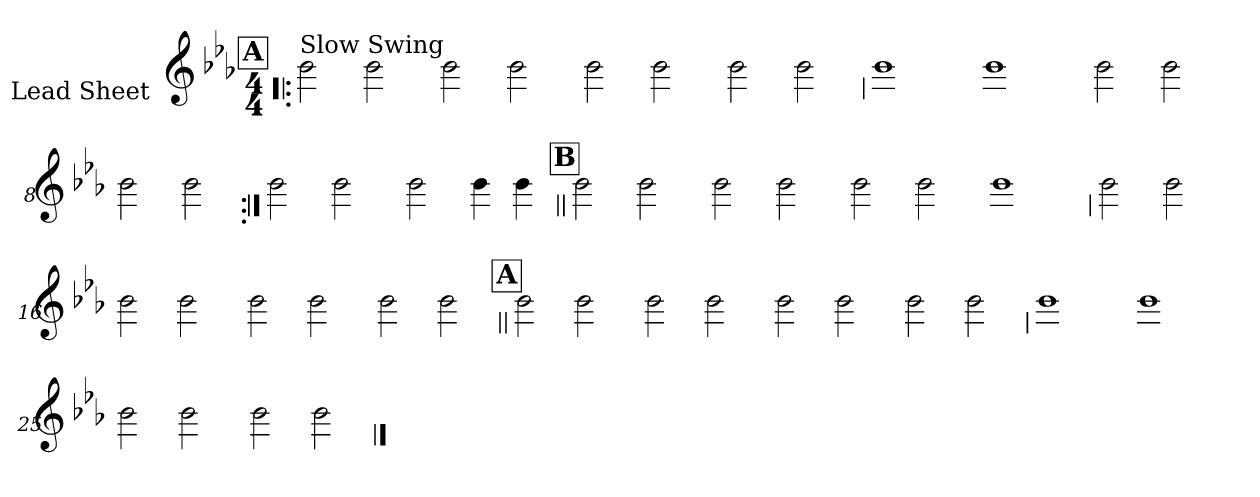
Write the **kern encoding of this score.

**kern
*part1
*staff1
*I"Lead Sheet
*stria0
*clefG2
*k[b-e-a-]
*E-:
*M4/4
!!LO:REH:place=s1:a:t=A
=1!|:
!LO:TX:a:t=Slow Swing
2b-
2b-
=2-
2b-
2b-
=3-
2b-
2b-
=4-
2b-
2b-
!!LO:LB:g=z
=5
1b-
=6-
1b-
=7-
2b-
2b-
=8-
2b-
2b-
!!LO:LB:g=z
=9:|!
2b-
2b-
=10-
2b-
4b-
4b-
!!LO:LB:g=z
!!LO:REH:place=s1:a:t=B
=11||
2b-
2b-
=12-
2b-
2b-
=13-
2b-
2b-
=14-
1b-
!!LO:LB:g=z
=15
2b-
2b-
=16-
2b-
2b-
=17-
2b-
2b-
=18-
2b-
2b-
!!LO:LB:g=z
!!LO:REH:place=s1:a:t=A
=19||
2b-
2b-
=20-
2b-
2b-
=21-
2b-
2b-
=22-
2b-
2b-
!!LO:LB:g=z
=23
1b-
=24-
1b-
=25-
2b-
2b-
=26-
2b-
2b-
==
*-
